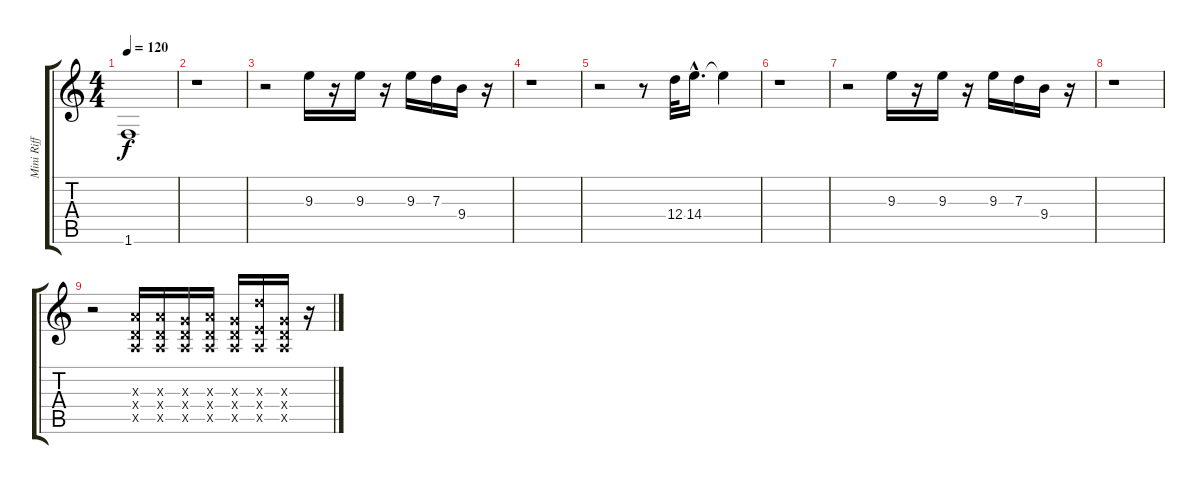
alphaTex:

\track ("Mini Riff" "Mini Riff") {instrument distortionguitar}
\staff {score tabs}
\tuning (E4 B3 G3 D3 A2 E2) {hide}
\ts (4 4)
\tempo 120
\clef g2
\ks c
1.6{t}.1{dy f} |
r.1 |
r.2{instrument distortionguitar} 9.3.16 r.16 9.3.16 r.16 9.3.16 7.3.16 9.4.16 r.16 |
r.1 |
r.2 r.8 12.4.32 14.4{hac}.16{d} 14.4{t}.4 |
r.1 |
r.2 9.3.16 r.16 9.3.16 r.16 9.3.16 7.3.16 9.4.16 r.16 |
r.1 |
r.2 (2.3{x} 0.4{x} 0.5{x}).16 (2.3{x} 0.4{x} 0.5{x}).16 (0.3{x} 0.4{x} 0.5{x}).16 (2.3{x} 0.4{x} 0.5{x}).16 (0.3{x} 0.4{x} 0.5{x}).16 (7.3{x} 2.4{x} 0.5{x}).16 (0.3{x} 0.4{x} 0.5{x}).16 r.16
